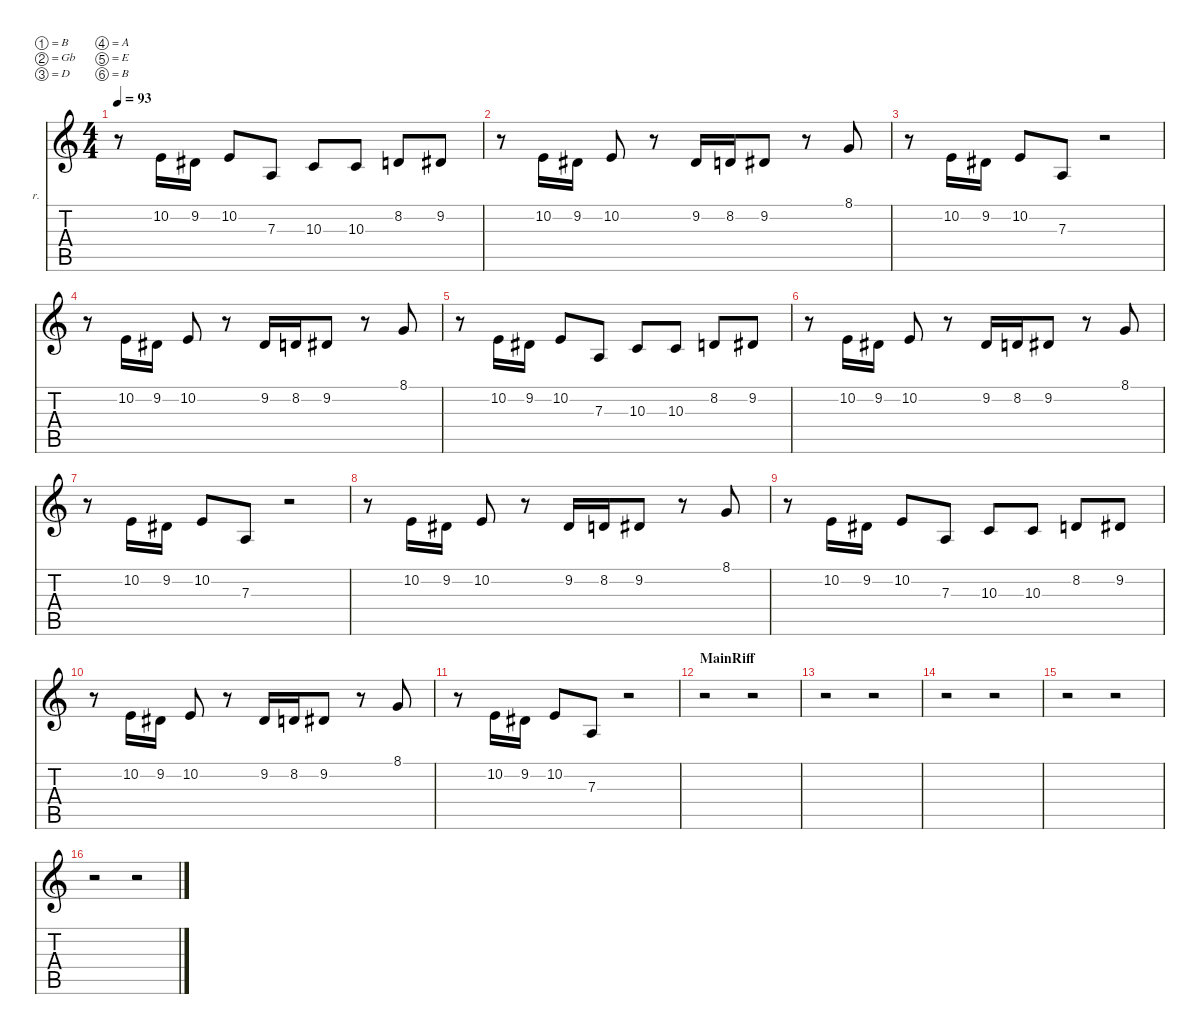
\defaultSystemsLayout 4
\hideDynamics
\bracketExtendMode nobrackets
\firstSystemTrackNameOrientation horizontal
\otherSystemsTrackNameOrientation horizontal
\track ("2nd Vocals" "r.") {solo instrument synthvoice}
\staff {score tabs}
\tuning (B3 Gb3 D3 A2 E2 B1)
\ts (4 4)
\scale
1.09129
\tempo 93
\accidentals auto
\clef g2
\ottava regular
\simile none
\ks c
r.8{dy f beam Down} 10.2.16{beam Up} 9.2{acc #}.16{beam Up} 10.2.8{beam Up} 7.3.8{beam Up} 10.3.8{beam Up} 10.3.8{beam Up} 8.2.8{beam Up} 9.2{acc #}.8{beam Up} |
\scale
0.969568 r.8{beam Down} 10.2.16{beam Up} 9.2{acc #}.16{beam Up} 10.2.8{beam Up} r.8{beam Up} 9.2{acc #}.16{beam Up} 8.2.16{beam Up} 9.2{acc #}.8{beam Up} r.8{beam Up} 8.1.8{beam Up} |
\scale
0.969568 r.8{beam Down} 10.2.16{beam Up} 9.2{acc #}.16{beam Up} 10.2.8{beam Up} 7.3.8{beam Up} r.2{beam Up} |
\scale
0.969568 r.8{beam Down} 10.2.16{beam Up} 9.2{acc #}.16{beam Up} 10.2.8{beam Up} r.8{beam Up} 9.2{acc #}.16{beam Up} 8.2.16{beam Up} 9.2{acc #}.8{beam Up} r.8{beam Up} 8.1.8{beam Up} |
\scale
1.09524 r.8{beam Down} 10.2.16{beam Up} 9.2{acc #}.16{beam Up} 10.2.8{beam Up} 7.3.8{beam Up} 10.3.8{beam Up} 10.3.8{beam Up} 8.2.8{beam Up} 9.2{acc #}.8{beam Up} |
\scale
0.968253 r.8{beam Down} 10.2.16{beam Up} 9.2{acc #}.16{beam Up} 10.2.8{beam Up} r.8{beam Up} 9.2{acc #}.16{beam Up} 8.2.16{beam Up} 9.2{acc #}.8{beam Up} r.8{beam Up} 8.1.8{beam Up} |
\scale
0.968253 r.8{beam Down} 10.2.16{beam Up} 9.2{acc #}.16{beam Up} 10.2.8{beam Up} 7.3.8{beam Up} r.2{beam Up} |
\scale
0.968253 r.8{beam Down} 10.2.16{beam Up} 9.2{acc #}.16{beam Up} 10.2.8{beam Up} r.8{beam Up} 9.2{acc #}.16{beam Up} 8.2.16{beam Up} 9.2{acc #}.8{beam Up} r.8{beam Up} 8.1.8{beam Up} |
\scale
1.10051 r.8{beam Down} 10.2.16{beam Up} 9.2{acc #}.16{beam Up} 10.2.8{beam Up} 7.3.8{beam Up} 10.3.8{beam Up} 10.3.8{beam Up} 8.2.8{beam Up} 9.2{acc #}.8{beam Up} |
\scale
0.973516 r.8{beam Down} 10.2.16{beam Up} 9.2{acc #}.16{beam Up} 10.2.8{beam Up} r.8{beam Up} 9.2{acc #}.16{beam Up} 8.2.16{beam Up} 9.2{acc #}.8{beam Up} r.8{beam Up} 8.1.8{beam Up} |
\scale
0.973516 r.8{beam Down} 10.2.16{beam Up} 9.2{acc #}.16{beam Up} 10.2.8{beam Up} 7.3.8{beam Up} r.2{beam Up} |
\section ("" "MainRiff")
\scale
0.952463 r.2{beam Down} r.2{beam Down} |
\scale
1.11103 r.2{beam Down} r.2{beam Down} |
\scale
0.96299 r.2{beam Down} r.2{beam Down} |
\scale
0.96299 r.2{beam Down} r.2{beam Down} |
\scale
1.10577 r.2{beam Down} r.2{beam Down}
